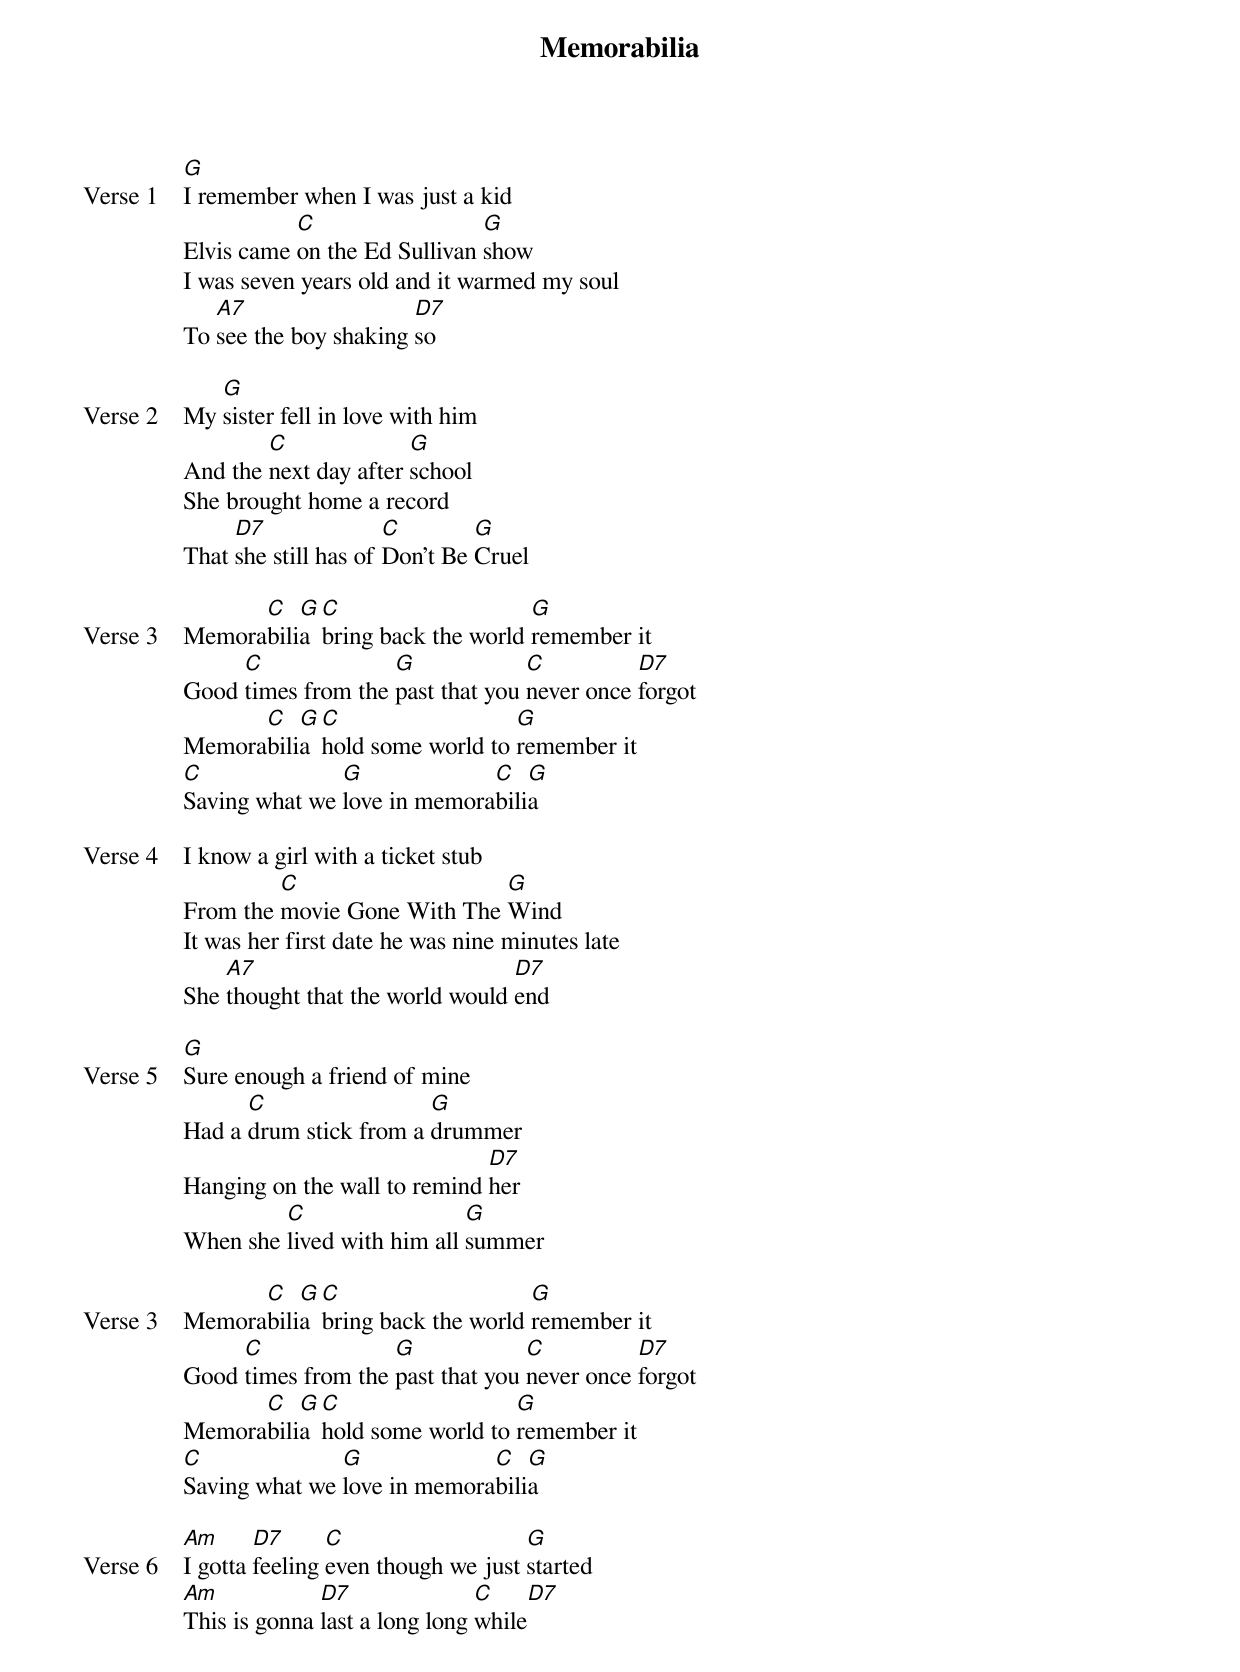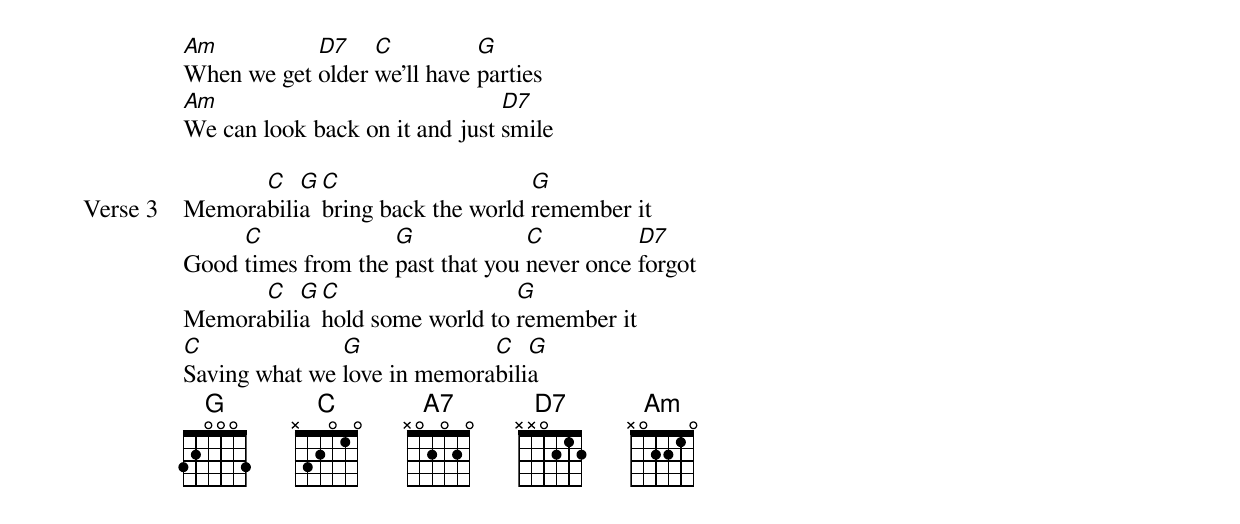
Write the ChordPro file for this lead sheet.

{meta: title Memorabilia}
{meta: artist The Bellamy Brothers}
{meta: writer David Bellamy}

{start_of_verse: Verse 1}
[G]I remember when I was just a kid
Elvis came [C]on the Ed Sullivan [G]show
I was seven years old and it warmed my soul
To [A7]see the boy shaking [D7]so
{end_of_verse}

{start_of_verse: Verse 2}
My [G]sister fell in love with him
And the [C]next day after [G]school
She brought home a record
That [D7]she still has of [C]Don't Be [G]Cruel
{end_of_verse}

{start_of_verse: Verse 3}
Memora[C]bili[G]a [C]bring back the world [G]remember it
Good [C]times from the [G]past that you [C]never once [D7]forgot
Memora[C]bili[G]a [C]hold some world to [G]remember it
[C]Saving what we [G]love in memora[C]bili[G]a
{end_of_verse}

{start_of_verse: Verse 4}
I know a girl with a ticket stub
From the [C]movie Gone With The [G]Wind
It was her first date he was nine minutes late
She [A7]thought that the world would [D7]end
{end_of_verse}

{start_of_verse: Verse 5}
[G]Sure enough a friend of mine
Had a [C]drum stick from a [G]drummer
Hanging on the wall to remind [D7]her
When she [C]lived with him all [G]summer
{end_of_verse}

{start_of_verse: Verse 3}
Memora[C]bili[G]a [C]bring back the world [G]remember it
Good [C]times from the [G]past that you [C]never once [D7]forgot
Memora[C]bili[G]a [C]hold some world to [G]remember it
[C]Saving what we [G]love in memora[C]bili[G]a
{end_of_verse}

{start_of_verse: Verse 6}
[Am]I gotta [D7]feeling [C]even though we just [G]started
[Am]This is gonna [D7]last a long long [C]while[D7]
[Am]When we get [D7]older [C]we’ll have [G]parties
[Am]We can look back on it and just [D7]smile
{end_of_verse}

{start_of_verse: Verse 3}
Memora[C]bili[G]a [C]bring back the world [G]remember it
Good [C]times from the [G]past that you [C]never once [D7]forgot
Memora[C]bili[G]a [C]hold some world to [G]remember it
[C]Saving what we [G]love in memora[C]bili[G]a
{end_of_verse}
